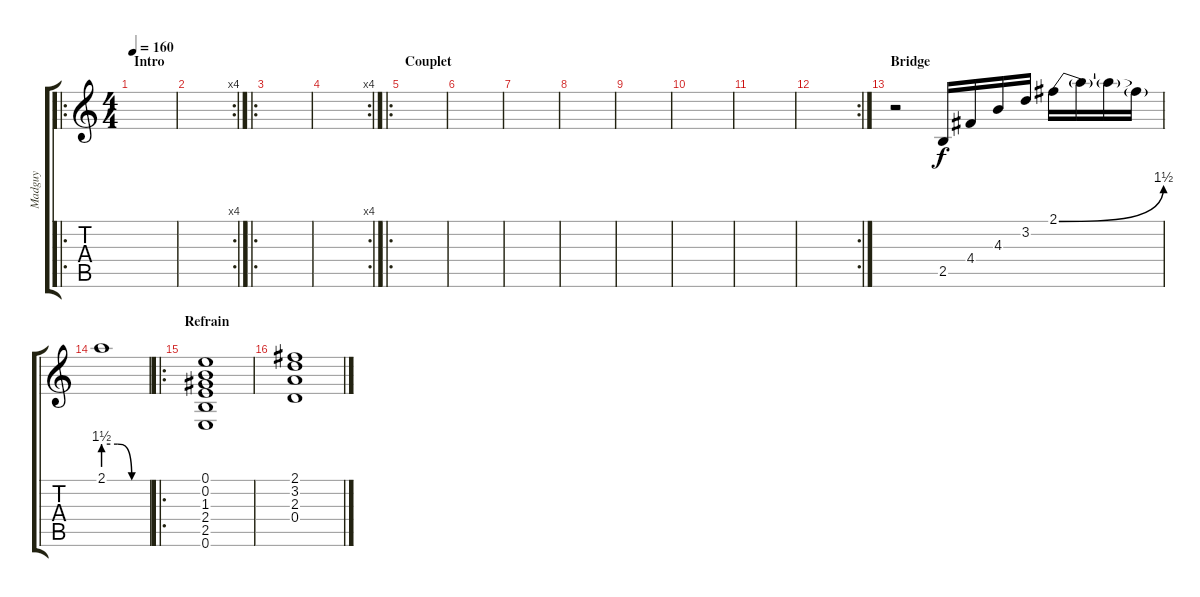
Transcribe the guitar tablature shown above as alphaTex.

\track ("Madguy" "Madguy") {instrument acousticguitarnylon}
\staff {score tabs}
\tuning (E4 B3 G3 D3 A2 E2) {hide}
\ro
\ts (4 4)
\section ("" "Intro")
\tempo 160
\clef g2
\ks c
|
\rc 4
|
\ro
|
\rc 4
|
\ro
\section ("" "Couplet")
|
|
|
|
|
|
|
\rc 2
|
\section ("" "Bridge")
r.2 2.5.16 4.4.16 4.3.16 3.2.16 2.1{be (bend 0 0 60 6)}.16 2.1{t}.16 2.1{t}.16 2.1{t}.16 |
2.1{be (custom 0 6 20 6 40 0 60 0)}.1 |
\ro
\section ("" "Refrain")
(0.1 0.2 1.3 2.4 2.5 0.6).1 |
(2.1 3.2 2.3 0.4).1
